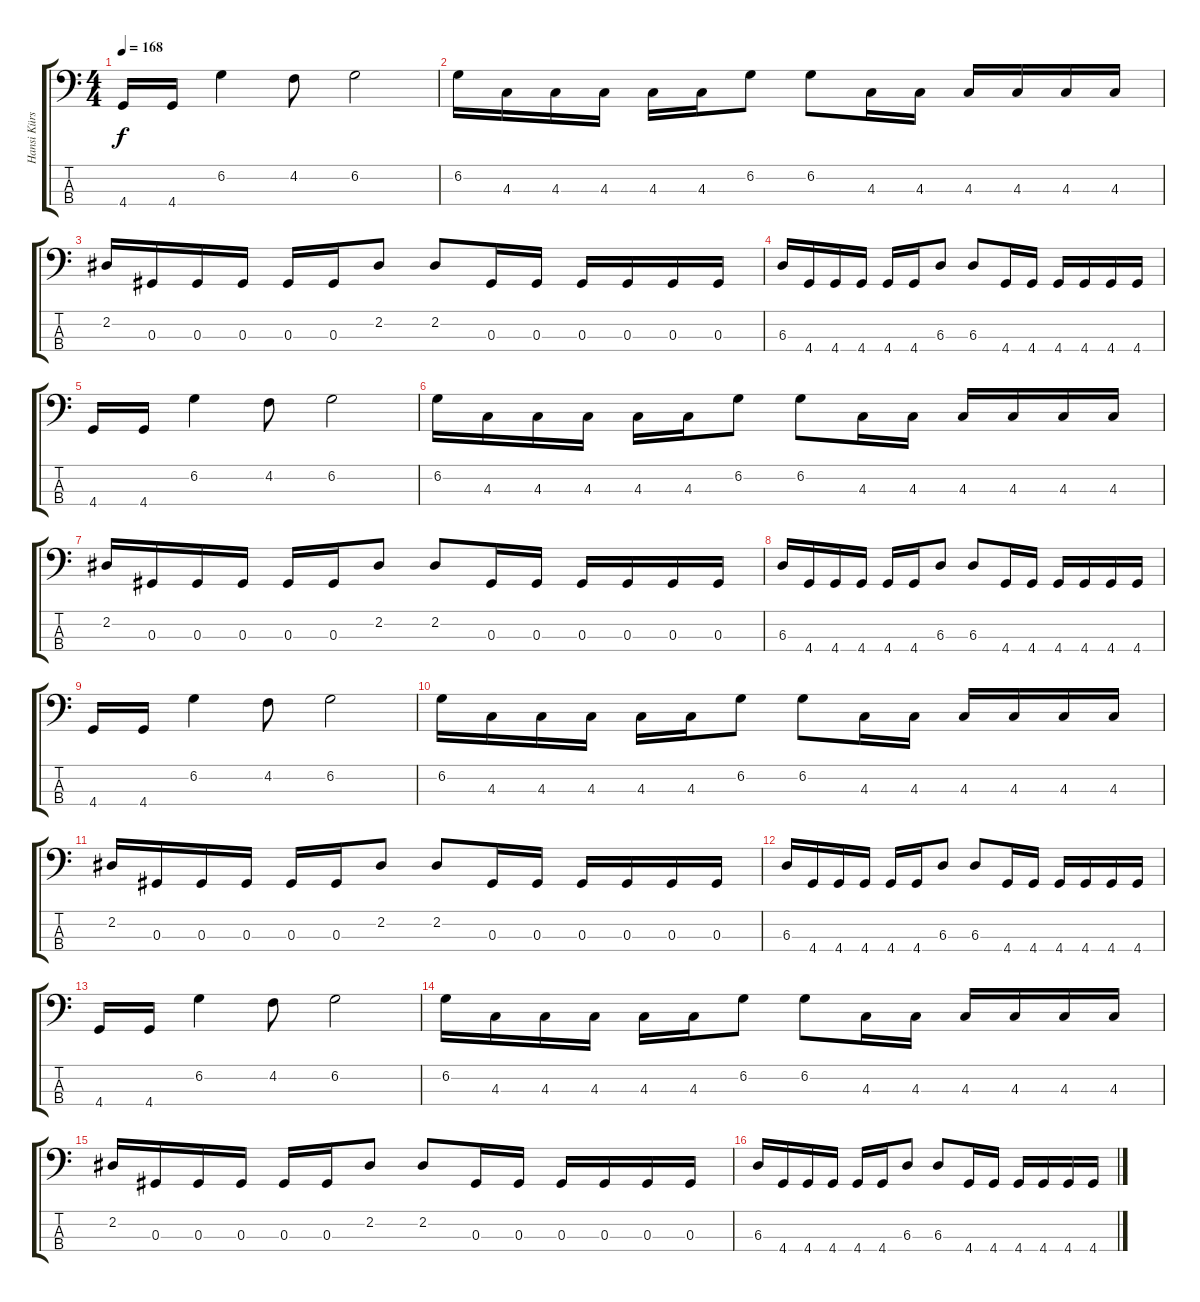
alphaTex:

\track ("Hansi Kürsch" "Hansi Kürs") {instrument electricbassfinger}
\staff {score tabs}
\tuning (Gb2 Db2 Ab1 Eb1) {hide}
\ts (4 4)
\tempo 168
\clef f4
\ks c
4.4.16{dy f} 4.4.16 6.2.4 4.2.8 6.2.2 |
6.2.16 4.3.16 4.3.16 4.3.16 4.3.16 4.3.16 6.2.8 6.2.8 4.3.16 4.3.16 4.3.16 4.3.16 4.3.16 4.3.16 |
2.2.16 0.3.16 0.3.16 0.3.16 0.3.16 0.3.16 2.2.8 2.2.8 0.3.16 0.3.16 0.3.16 0.3.16 0.3.16 0.3.16 |
6.3.16 4.4.16 4.4.16 4.4.16 4.4.16 4.4.16 6.3.8 6.3.8 4.4.16 4.4.16 4.4.16 4.4.16 4.4.16 4.4.16 |
4.4.16 4.4.16 6.2.4 4.2.8 6.2.2 |
6.2.16 4.3.16 4.3.16 4.3.16 4.3.16 4.3.16 6.2.8 6.2.8 4.3.16 4.3.16 4.3.16 4.3.16 4.3.16 4.3.16 |
2.2.16 0.3.16 0.3.16 0.3.16 0.3.16 0.3.16 2.2.8 2.2.8 0.3.16 0.3.16 0.3.16 0.3.16 0.3.16 0.3.16 |
6.3.16 4.4.16 4.4.16 4.4.16 4.4.16 4.4.16 6.3.8 6.3.8 4.4.16 4.4.16 4.4.16 4.4.16 4.4.16 4.4.16 |
4.4.16 4.4.16 6.2.4 4.2.8 6.2.2 |
6.2.16 4.3.16 4.3.16 4.3.16 4.3.16 4.3.16 6.2.8 6.2.8 4.3.16 4.3.16 4.3.16 4.3.16 4.3.16 4.3.16 |
2.2.16 0.3.16 0.3.16 0.3.16 0.3.16 0.3.16 2.2.8 2.2.8 0.3.16 0.3.16 0.3.16 0.3.16 0.3.16 0.3.16 |
6.3.16 4.4.16 4.4.16 4.4.16 4.4.16 4.4.16 6.3.8 6.3.8 4.4.16 4.4.16 4.4.16 4.4.16 4.4.16 4.4.16 |
4.4.16 4.4.16 6.2.4 4.2.8 6.2.2 |
6.2.16 4.3.16 4.3.16 4.3.16 4.3.16 4.3.16 6.2.8 6.2.8 4.3.16 4.3.16 4.3.16 4.3.16 4.3.16 4.3.16 |
2.2.16 0.3.16 0.3.16 0.3.16 0.3.16 0.3.16 2.2.8 2.2.8 0.3.16 0.3.16 0.3.16 0.3.16 0.3.16 0.3.16 |
6.3.16 4.4.16 4.4.16 4.4.16 4.4.16 4.4.16 6.3.8 6.3.8 4.4.16 4.4.16 4.4.16 4.4.16 4.4.16 4.4.16
